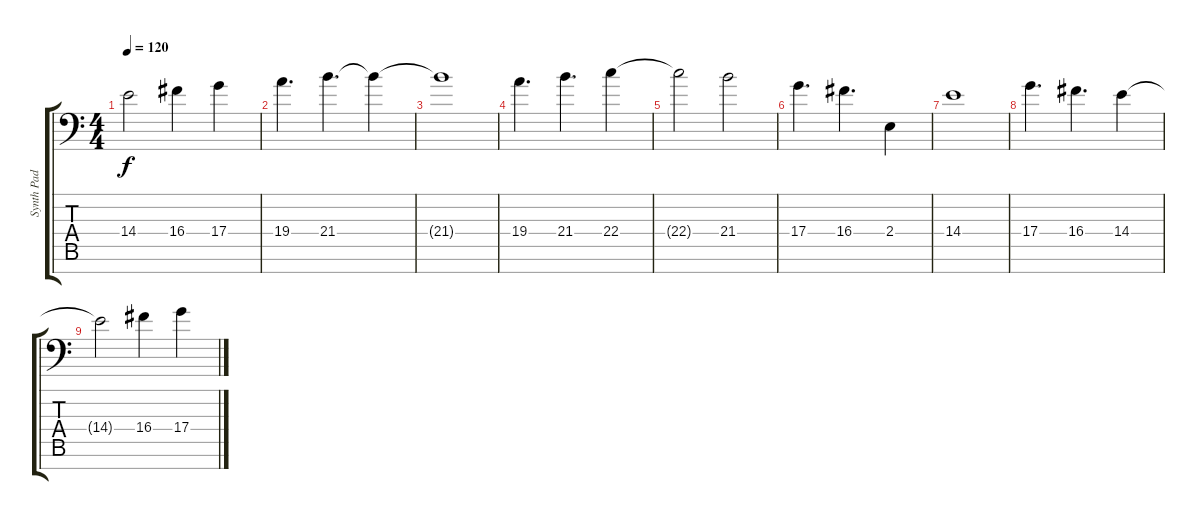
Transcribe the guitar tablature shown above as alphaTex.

\track ("Synth Pad" "Synth Pad") {instrument brightacousticpiano}
\staff {score tabs}
\tuning (E4 B3 G3 D3 A2 E2 A1) {hide}
\ts (4 4)
\tempo 120
\clef f4
\ks c
14.4{t}.2{dy f} 16.4.4 17.4.4 |
19.4.4{d} 21.4.4{d} 21.4{t}.4 |
21.4{t}.1 |
19.4.4{d} 21.4.4{d} 22.4.4 |
22.4{t}.2 21.4.2 |
17.4.4{d} 16.4.4{d} 2.4.4 |
14.4.1 |
17.4.4{d} 16.4.4{d} 14.4.4 |
14.4{t}.2 16.4.4 17.4.4
